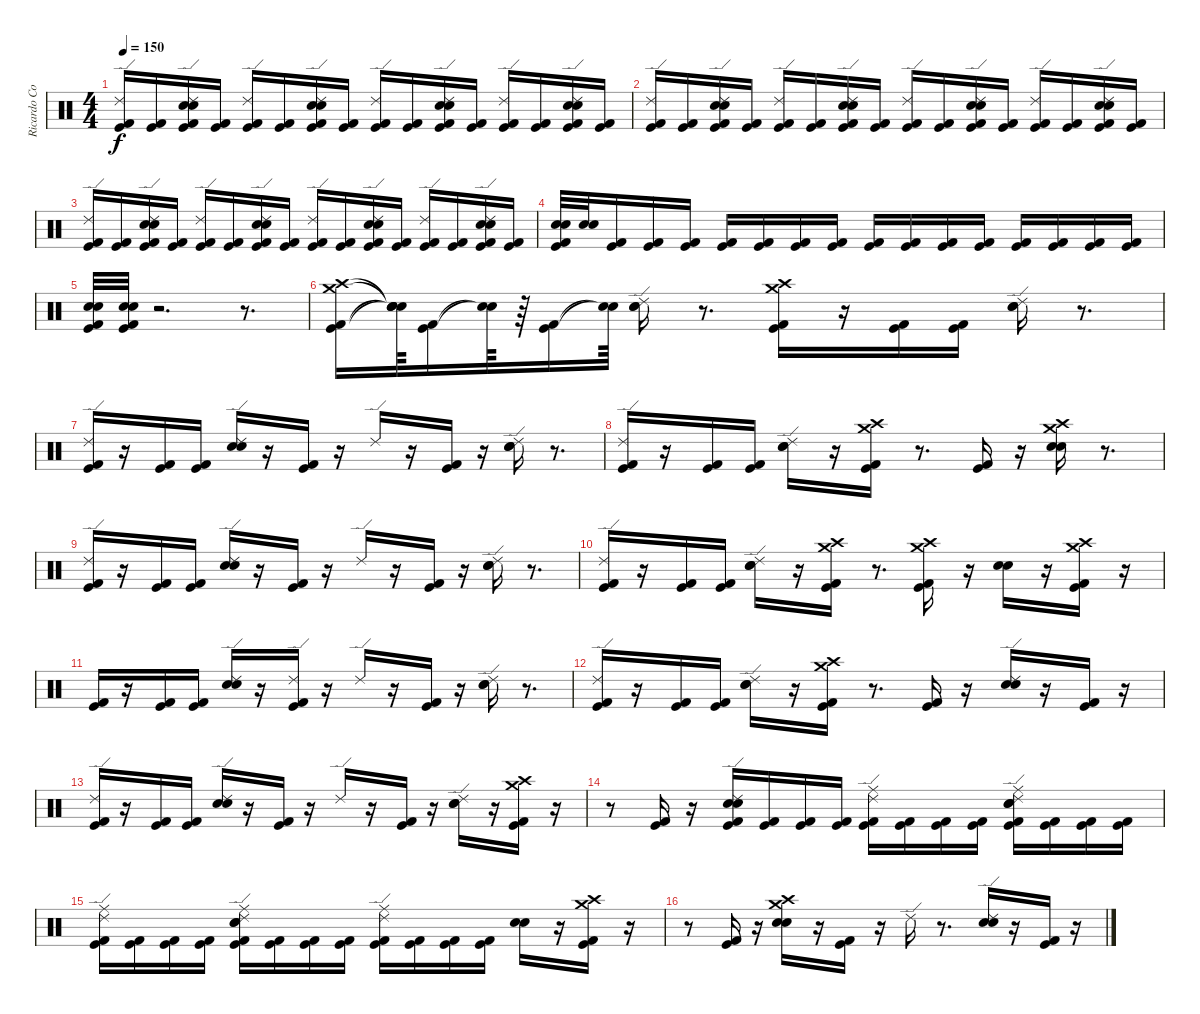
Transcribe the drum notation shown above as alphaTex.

\track ("Ricardo Confessori" "Ricardo Co") {instrument percussion}
\staff {score}
\articulation defaults
\ts (4 4)
\tempo 150
\clef neutral
\ks c
("Ride (edge) 2" "Kick (hit) 2" "Kick (hit)").16{dy f} ("Kick (hit) 2" "Kick (hit)").16 ("Ride (edge) 2" "Electric Snare (hit)" "Snare (hit) 2" "Kick (hit) 2" "Kick (hit)").16 ("Kick (hit) 2" "Kick (hit)").16 ("Ride (edge) 2" "Kick (hit) 2" "Kick (hit)").16 ("Kick (hit) 2" "Kick (hit)").16 ("Ride (edge) 2" "Electric Snare (hit)" "Snare (hit) 2" "Kick (hit) 2" "Kick (hit)").16 ("Kick (hit) 2" "Kick (hit)").16 ("Ride (edge) 2" "Kick (hit) 2" "Kick (hit)").16 ("Kick (hit) 2" "Kick (hit)").16 ("Ride (edge) 2" "Electric Snare (hit)" "Snare (hit) 2" "Kick (hit) 2" "Kick (hit)").16 ("Kick (hit) 2" "Kick (hit)").16 ("Ride (edge) 2" "Kick (hit) 2" "Kick (hit)").16 ("Kick (hit) 2" "Kick (hit)").16 ("Ride (edge) 2" "Electric Snare (hit)" "Snare (hit) 2" "Kick (hit) 2" "Kick (hit)").16 ("Kick (hit) 2" "Kick (hit)").16 |
("Ride (edge) 2" "Kick (hit) 2" "Kick (hit)").16 ("Kick (hit) 2" "Kick (hit)").16 ("Ride (edge) 2" "Electric Snare (hit)" "Snare (hit) 2" "Kick (hit) 2" "Kick (hit)").16 ("Kick (hit) 2" "Kick (hit)").16 ("Ride (edge) 2" "Kick (hit) 2" "Kick (hit)").16 ("Kick (hit) 2" "Kick (hit)").16 ("Ride (edge) 2" "Electric Snare (hit)" "Snare (hit) 2" "Kick (hit) 2" "Kick (hit)").16 ("Kick (hit) 2" "Kick (hit)").16 ("Ride (edge) 2" "Kick (hit) 2" "Kick (hit)").16 ("Kick (hit) 2" "Kick (hit)").16 ("Ride (edge) 2" "Electric Snare (hit)" "Snare (hit) 2" "Kick (hit) 2" "Kick (hit)").16 ("Kick (hit) 2" "Kick (hit)").16 ("Ride (edge) 2" "Kick (hit) 2" "Kick (hit)").16 ("Kick (hit) 2" "Kick (hit)").16 ("Ride (edge) 2" "Electric Snare (hit)" "Snare (hit) 2" "Kick (hit) 2" "Kick (hit)").16 ("Kick (hit) 2" "Kick (hit)").16 |
("Ride (edge) 2" "Kick (hit) 2" "Kick (hit)").16 ("Kick (hit) 2" "Kick (hit)").16 ("Ride (edge) 2" "Electric Snare (hit)" "Snare (hit) 2" "Kick (hit) 2" "Kick (hit)").16 ("Kick (hit) 2" "Kick (hit)").16 ("Ride (edge) 2" "Kick (hit) 2" "Kick (hit)").16 ("Kick (hit) 2" "Kick (hit)").16 ("Ride (edge) 2" "Electric Snare (hit)" "Snare (hit) 2" "Kick (hit) 2" "Kick (hit)").16 ("Kick (hit) 2" "Kick (hit)").16 ("Ride (edge) 2" "Kick (hit) 2" "Kick (hit)").16 ("Kick (hit) 2" "Kick (hit)").16 ("Ride (edge) 2" "Electric Snare (hit)" "Snare (hit) 2" "Kick (hit) 2" "Kick (hit)").16 ("Kick (hit) 2" "Kick (hit)").16 ("Ride (edge) 2" "Kick (hit) 2" "Kick (hit)").16 ("Kick (hit) 2" "Kick (hit)").16 ("Ride (edge) 2" "Electric Snare (hit)" "Snare (hit) 2" "Kick (hit) 2" "Kick (hit)").16 ("Kick (hit) 2" "Kick (hit)").16 |
("Electric Snare (hit)" "Snare (hit) 2" "Kick (hit) 2" "Kick (hit)").32 ("Electric Snare (hit)" "Snare (hit) 2").32 ("Kick (hit) 2" "Kick (hit)").16 ("Kick (hit) 2" "Kick (hit)").16 ("Kick (hit) 2" "Kick (hit)").16 ("Kick (hit) 2" "Kick (hit)").16 ("Kick (hit) 2" "Kick (hit)").16 ("Kick (hit) 2" "Kick (hit)").16 ("Kick (hit) 2" "Kick (hit)").16 ("Kick (hit) 2" "Kick (hit)").16 ("Kick (hit) 2" "Kick (hit)").16 ("Kick (hit) 2" "Kick (hit)").16 ("Kick (hit) 2" "Kick (hit)").16 ("Kick (hit) 2" "Kick (hit)").16 ("Kick (hit) 2" "Kick (hit)").16 ("Kick (hit) 2" "Kick (hit)").16 ("Kick (hit) 2" "Kick (hit)").16 |
("Electric Snare (hit)" "Kick (hit) 2" "Kick (hit)" "Snare (hit) 2").32 ("Electric Snare (hit)" "Kick (hit) 2" "Kick (hit)" "Snare (hit) 2").32 r.2{d} r.8{d} |
("Crash high (hit)" "Crash medium (hit)" "Kick (hit) 2" "Kick (hit)").16 ("Snare (hit)"{t} "Snare (hit)"{t} "Snare (hit)"{t} "Snare (hit)"{t}).64 ("Kick (hit) 2" "Kick (hit)").16 ("Snare (hit)"{t} "Snare (hit)"{t}).64 r.64 ("Kick (hit) 2" "Kick (hit)").16 ("Snare (hit)"{t} "Snare (hit)"{t}).64 ("Ride (edge) 2" "Electric Snare (hit)" "Snare (hit) 2").16 r.8{d} ("Crash high (hit)" "Crash medium (hit)" "Kick (hit) 2" "Kick (hit)").16 r.16 ("Kick (hit)" "Kick (hit) 2").16 ("Kick (hit) 2" "Kick (hit)").16 ("Ride (edge) 2" "Electric Snare (hit)" "Snare (hit) 2").16 r.8{d} |
("Ride (edge) 2" "Kick (hit) 2" "Kick (hit)").16 r.16 ("Kick (hit) 2" "Kick (hit)").16 ("Kick (hit) 2" "Kick (hit)").16 ("Ride (edge) 2" "Electric Snare (hit)" "Snare (hit) 2").16 r.16 ("Kick (hit) 2" "Kick (hit)").16 r.16 "Ride (edge) 2".16 r.16 ("Kick (hit)" "Kick (hit) 2").16 r.16 ("Ride (edge) 2" "Electric Snare (hit)" "Snare (hit) 2").16 r.8{d} |
("Ride (edge) 2" "Kick (hit) 2" "Kick (hit)").16 r.16 ("Kick (hit) 2" "Kick (hit)").16 ("Kick (hit) 2" "Kick (hit)").16 ("Ride (edge) 2" "Electric Snare (hit)" "Snare (hit) 2").16 r.16 ("Crash high (hit)" "Kick (hit) 2" "Kick (hit)" "Crash medium (hit)").16 r.8{d} ("Kick (hit) 2" "Kick (hit)").16 r.16 ("Crash high (hit)" "Crash medium (hit)" "Electric Snare (hit)" "Snare (hit) 2").16 r.8{d} |
("Ride (edge) 2" "Kick (hit) 2" "Kick (hit)").16 r.16 ("Kick (hit) 2" "Kick (hit)").16 ("Kick (hit) 2" "Kick (hit)").16 ("Ride (edge) 2" "Electric Snare (hit)" "Snare (hit) 2").16 r.16 ("Kick (hit) 2" "Kick (hit)").16 r.16 "Ride (edge) 2".16 r.16 ("Kick (hit) 2" "Kick (hit)").16 r.16 ("Ride (edge) 2" "Electric Snare (hit)" "Snare (hit) 2").16 r.8{d} |
("Ride (edge) 2" "Kick (hit) 2" "Kick (hit)").16 r.16 ("Kick (hit) 2" "Kick (hit)").16 ("Kick (hit) 2" "Kick (hit)").16 ("Ride (edge) 2" "Electric Snare (hit)" "Snare (hit) 2").16 r.16 ("Crash high (hit)" "Crash medium (hit)" "Kick (hit) 2" "Kick (hit)").16 r.8{d} ("Crash high (hit)" "Crash medium (hit)" "Kick (hit) 2" "Kick (hit)").16 r.16 ("Electric Snare (hit)" "Snare (hit) 2").16 r.16 ("Crash high (hit)" "Crash medium (hit)" "Kick (hit) 2" "Kick (hit)").16 r.16 |
("Kick (hit) 2" "Kick (hit)").16 r.16 ("Kick (hit) 2" "Kick (hit)").16 ("Kick (hit) 2" "Kick (hit)").16 ("Ride (edge) 2" "Electric Snare (hit)" "Snare (hit) 2").16 r.16 ("Ride (edge) 2" "Kick (hit) 2" "Kick (hit)").16 r.16 "Ride (edge) 2".16 r.16 ("Kick (hit) 2" "Kick (hit)").16 r.16 ("Ride (edge) 2" "Electric Snare (hit)" "Snare (hit) 2").16 r.8{d} |
("Ride (edge) 2" "Kick (hit) 2" "Kick (hit)").16 r.16 ("Kick (hit) 2" "Kick (hit)").16 ("Kick (hit) 2" "Kick (hit)").16 ("Ride (edge) 2" "Electric Snare (hit)" "Snare (hit) 2").16 r.16 ("Crash high (hit)" "Crash medium (hit)" "Kick (hit) 2" "Kick (hit)").16 r.8{d} ("Kick (hit) 2" "Kick (hit)").16 r.16 ("Ride (edge) 2" "Electric Snare (hit)" "Snare (hit) 2").16 r.16 ("Kick (hit) 2" "Kick (hit)").16 r.16 |
("Ride (edge) 2" "Kick (hit) 2" "Kick (hit)").16 r.16 ("Kick (hit) 2" "Kick (hit)").16 ("Kick (hit) 2" "Kick (hit)").16 ("Ride (edge) 2" "Electric Snare (hit)" "Snare (hit) 2").16 r.16 ("Kick (hit) 2" "Kick (hit)").16 r.16 "Ride (edge) 2".16 r.16 ("Kick (hit) 2" "Kick (hit)").16 r.16 ("Ride (edge) 2" "Electric Snare (hit)" "Snare (hit) 2").16 r.16 ("Kick (hit) 2" "Kick (hit)" "Crash high (hit)" "Crash medium (hit)").16 r.16 |
r.8 ("Kick (hit) 2" "Kick (hit)").16 r.16 ("Ride (edge) 2" "Kick (hit) 2" "Kick (hit)" "Electric Snare (hit)" "Snare (hit) 2").16 ("Kick (hit) 2" "Kick (hit)").16 ("Kick (hit)" "Kick (hit) 2").16 ("Kick (hit) 2" "Kick (hit)").16 ("Ride (middle)" "Ride (edge) 2" "Kick (hit) 2" "Kick (hit)").16 ("Kick (hit) 2" "Kick (hit)").16 ("Kick (hit) 2" "Kick (hit)").16 ("Kick (hit) 2" "Kick (hit)").16 ("Ride (middle)" "Electric Snare (hit)" "Snare (hit) 2" "Ride (edge) 2" "Kick (hit) 2" "Kick (hit)").16 ("Kick (hit) 2" "Kick (hit)").16 ("Kick (hit) 2" "Kick (hit)").16 ("Kick (hit) 2" "Kick (hit)").16 |
("Ride (middle)" "Ride (edge) 2" "Kick (hit) 2" "Kick (hit)").16 ("Kick (hit) 2" "Kick (hit)").16 ("Kick (hit) 2" "Kick (hit)").16 ("Kick (hit) 2" "Kick (hit)").16 ("Ride (middle)" "Electric Snare (hit)" "Snare (hit) 2" "Ride (edge) 2" "Kick (hit) 2" "Kick (hit)").16 ("Kick (hit) 2" "Kick (hit)").16 ("Kick (hit) 2" "Kick (hit)").16 ("Kick (hit) 2" "Kick (hit)").16 ("Ride (middle)" "Ride (edge) 2" "Kick (hit) 2" "Kick (hit)").16 ("Kick (hit) 2" "Kick (hit)").16 ("Kick (hit) 2" "Kick (hit)").16 ("Kick (hit) 2" "Kick (hit)").16 ("Electric Snare (hit)" "Snare (hit) 2").16 r.16 ("Crash high (hit)" "Crash medium (hit)" "Kick (hit) 2" "Kick (hit)").16 r.16 |
r.8 ("Kick (hit) 2" "Kick (hit)").16 r.16 ("Crash high (hit)" "Crash medium (hit)" "Snare (hit) 2" "Electric Snare (hit)").16 r.16 ("Kick (hit) 2" "Kick (hit)").16 r.16 "Ride (edge) 2".16 r.8{d} ("Ride (edge) 2" "Electric Snare (hit)" "Snare (hit) 2").16 r.16 ("Kick (hit) 2" "Kick (hit)").16 r.16
